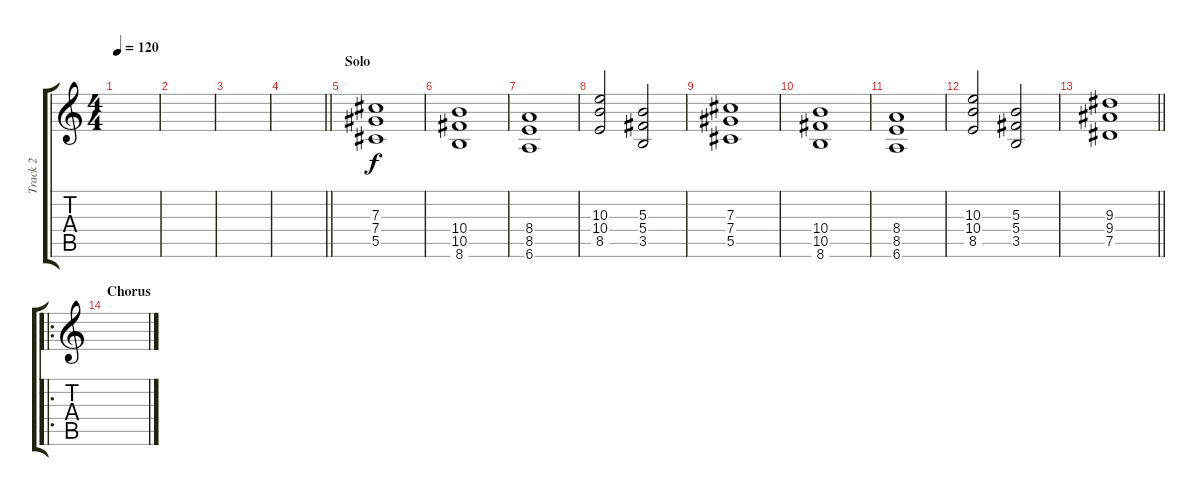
\track ("Track 2" "Track 2") {instrument distortionguitar}
\staff {score tabs}
\tuning (Eb4 Bb3 Gb3 Db3 Ab2 Eb2) {hide}
\ts (4 4)
\tempo 120
\clef g2
\ks c
|
|
|
\barLineRight lightlight
|
\section ("" "Solo")
(7.3 7.4 5.5).1 |
(10.4 10.5 8.6).1 |
(8.4 8.5 6.6).1 |
(10.3 10.4 8.5).2 (5.3 5.4 3.5).2 |
(7.3 7.4 5.5).1 |
(10.4 10.5 8.6).1 |
(8.4 8.5 6.6).1 |
(10.3 10.4 8.5).2 (5.3 5.4 3.5).2 |
\barLineRight lightlight
(9.3 9.4 7.5).1 |
\ro
\section ("" "Chorus")
